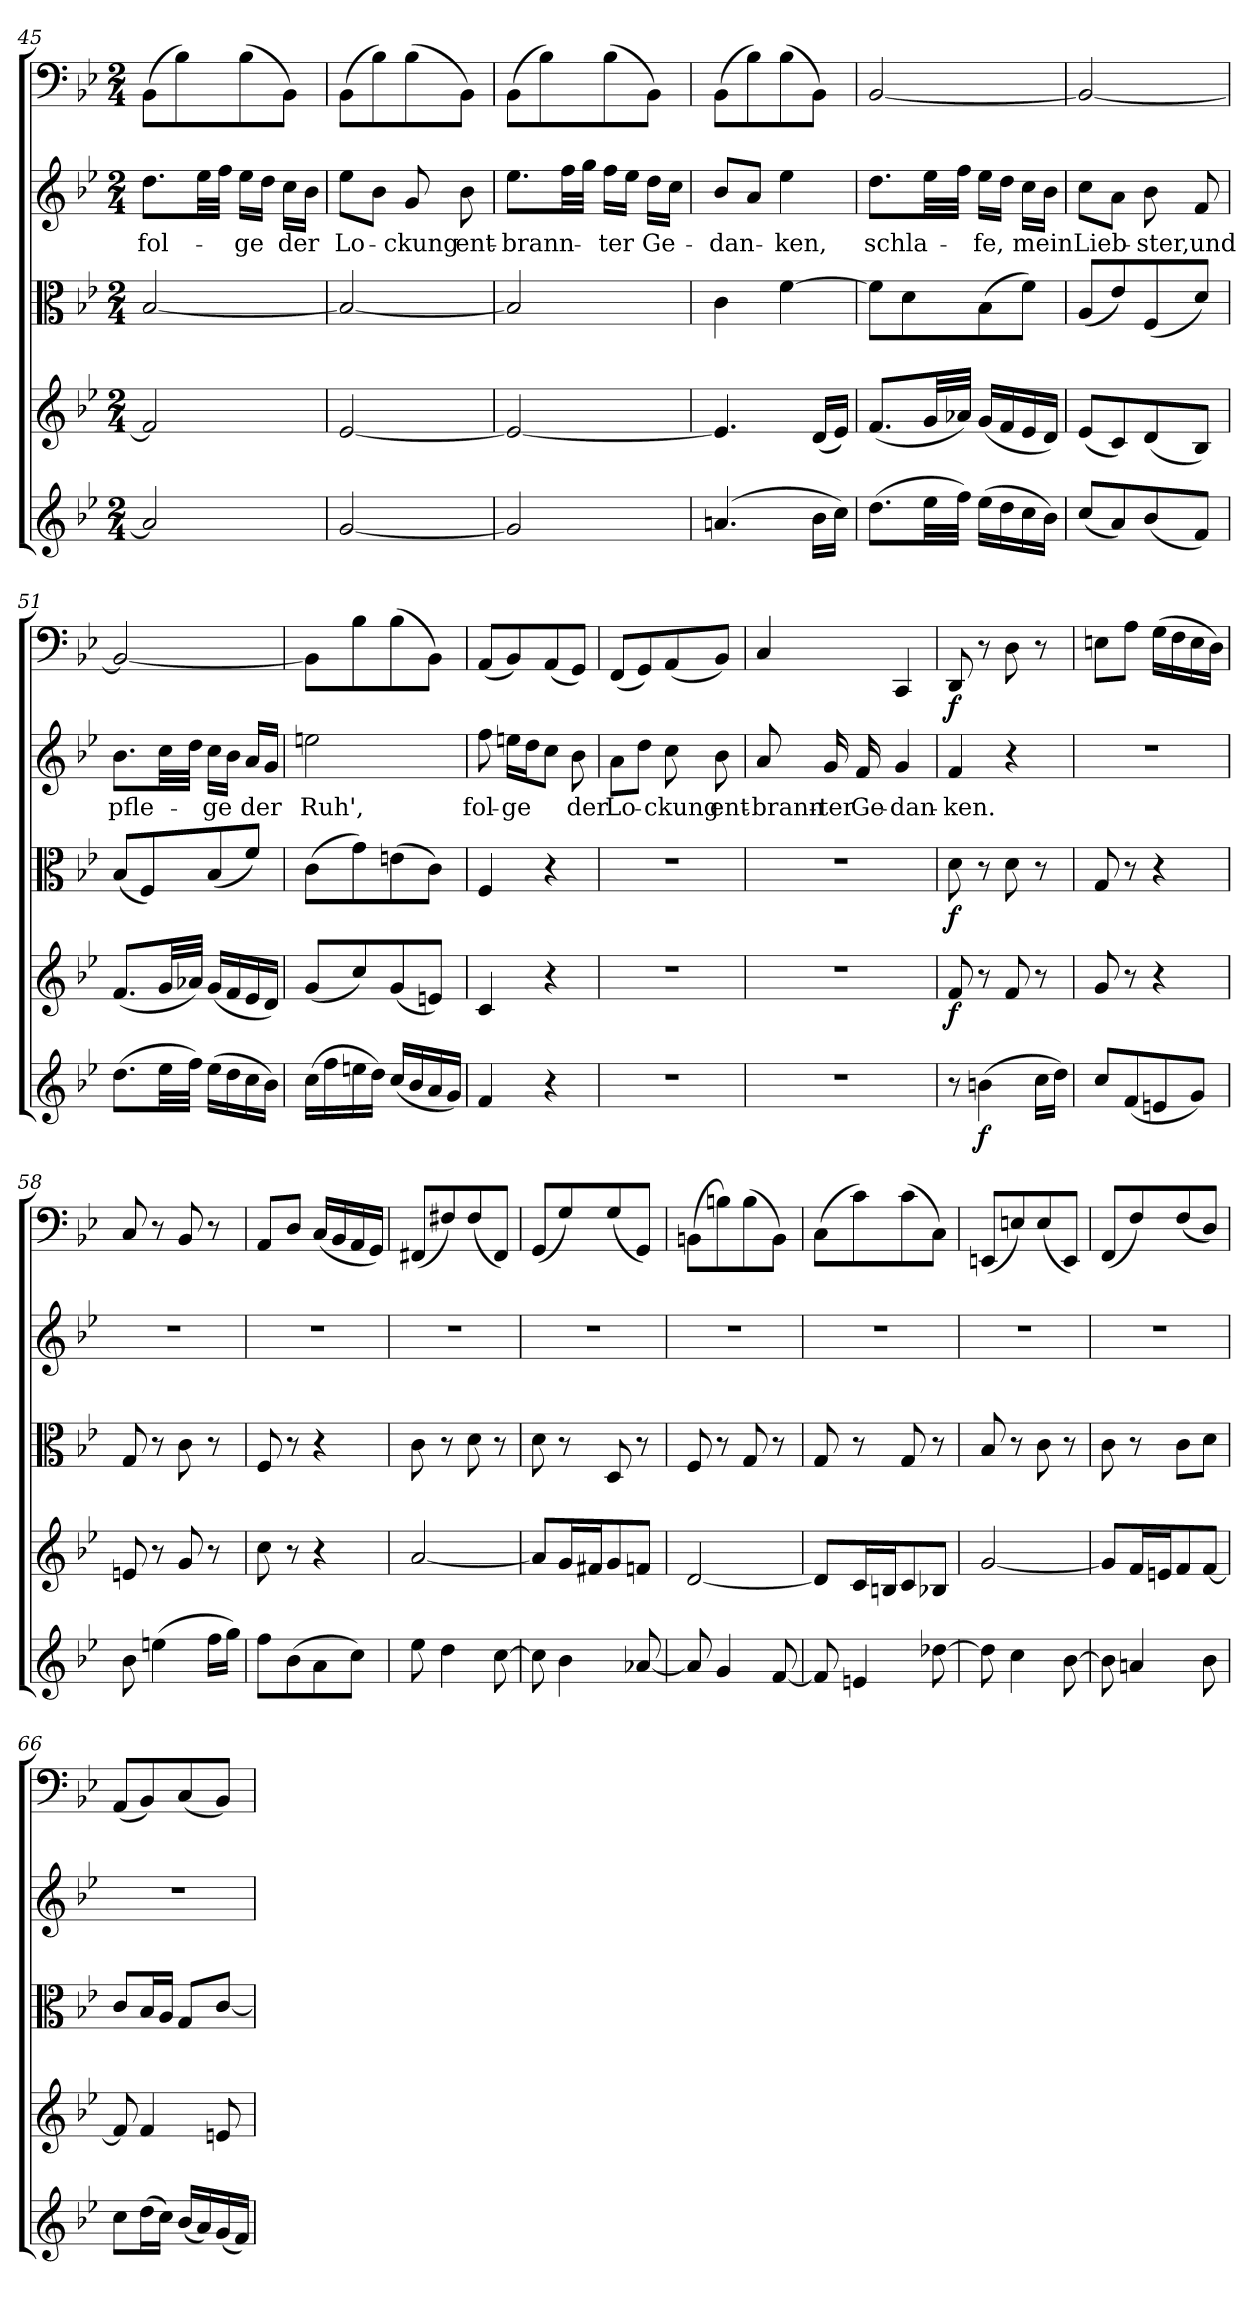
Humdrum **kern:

**kern	**dynam	**kern	**dynam	**kern	**dynam	**kern	**text	**kern	**dynam
*part5	*part5	*part4	*part4	*part3	*part3	*part2	*part2	*part1	*part1
*staff5	*staff5	*staff4	*staff4	*staff3	*staff3	*staff2	*staff2	*staff1	*staff1
*clefG2	*	*clefG2	*	*clefC3	*	*clefG2	*	*clefF4	*
*k[b-e-]	*	*k[b-e-]	*	*k[b-e-]	*	*k[b-e-]	*	*k[b-e-]	*
*B-:	*	*B-:	*	*B-:	*	*B-:	*	*B-:	*
*M2/4	*	*M2/4	*	*M2/4	*	*M2/4	*	*M2/4	*
=45	=45	=45	=45	=45	=45	=45	=45	=45	=45
2a-/]	.	2f/]	.	[2B-/	.	8.dd\L	fol-	(8BB-\L	.
.	.	.	.	.	.	.	.	8B-\)	.
.	.	.	.	.	.	32ee-\LL	.	.	.
.	.	.	.	.	.	32ff\JJJ	.	.	.
.	.	.	.	.	.	16ee-\LL	-ge	(8B-\	.
.	.	.	.	.	.	16dd\JJ	.	.	.
.	.	.	.	.	.	16cc\LL	der	8BB-\J)	.
.	.	.	.	.	.	16b-\JJ	.	.	.
=46	=46	=46	=46	=46	=46	=46	=46	=46	=46
[2g/	.	[2e-/	.	2B-/_	.	8ee-\L	Lo-	(8BB-\L	.
.	.	.	.	.	.	8b-\J	.	8B-\)	.
.	.	.	.	.	.	8g/	-ckung	(8B-\	.
.	.	.	.	.	.	8b-\	ent-	8BB-\J)	.
=47	=47	=47	=47	=47	=47	=47	=47	=47	=47
2g/]	.	2e-/_	.	2B-/]	.	8.ee-\L	-brann-	(8BB-\L	.
.	.	.	.	.	.	.	.	8B-\)	.
.	.	.	.	.	.	32ff\LL	.	.	.
.	.	.	.	.	.	32gg\JJJ	.	.	.
.	.	.	.	.	.	16ff\LL	-ter	(8B-\	.
.	.	.	.	.	.	16ee-\JJ	.	.	.
.	.	.	.	.	.	16dd\LL	Ge-	8BB-\J)	.
.	.	.	.	.	.	16cc\JJ	.	.	.
=48	=48	=48	=48	=48	=48	=48	=48	=48	=48
(4.an/	.	4.e-/]	.	4c\	.	8b-/L	-dan-	(8BB-\L	.
.	.	.	.	.	.	8a/J	.	8B-\)	.
.	.	.	.	[4f\	.	4ee-\	-ken,	(8B-\	.
16b-\LL	.	(16d/LL	.	.	.	.	.	8BB-\J)	.
16cc\JJ)	.	16e-/JJ)	.	.	.	.	.	.	.
=49	=49	=49	=49	=49	=49	=49	=49	=49	=49
(8.dd\L	.	(8.f/L	.	8f\L]	.	8.dd\L	schla-	[2BB-/	.
.	.	.	.	8d\	.	.	.	.	.
32ee-\LL	.	32g/LL	.	.	.	32ee-\LL	.	.	.
32ff\JJJ)	.	32a-X/JJJ)	.	.	.	32ff\JJJ	.	.	.
(16ee-\LL	.	(16g/LL	.	(8B-\	.	16ee-\LL	-fe,	.	.
16dd\	.	16f/	.	.	.	16dd\JJ	.	.	.
16cc\	.	16e-/	.	8f\J)	.	16cc\LL	mein	.	.
16b-\JJ)	.	16d/JJ)	.	.	.	16b-\JJ	.	.	.
=50	=50	=50	=50	=50	=50	=50	=50	=50	=50
(8cc/L	.	(8e-/L	.	(8A/L	.	8cc\L	Lieb-	2BB-/_	.
8a/)	.	8c/)	.	8e-/)	.	8a\J	.	.	.
(8b-/	.	(8d/	.	(8F/	.	8b-\	-ster,	.	.
8f/J)	.	8B-/J)	.	8d/J)	.	8f/	und	.	.
=51	=51	=51	=51	=51	=51	=51	=51	=51	=51
(8.dd\L	.	(8.f/L	.	(8B-/L	.	8.b-\L	pfle-	2BB-/_	.
.	.	.	.	8F/)	.	.	.	.	.
32ee-\LL	.	32g/LL	.	.	.	32cc\LL	.	.	.
32ff\JJJ)	.	32a-X/JJJ)	.	.	.	32dd\JJJ	.	.	.
(16ee-\LL	.	(16g/LL	.	(8B-/	.	16cc\LL	-ge	.	.
16dd\	.	16f/	.	.	.	16b-\JJ	.	.	.
16cc\	.	16e-/	.	8f/J)	.	16a/LL	der	.	.
16b-\JJ)	.	16d/JJ)	.	.	.	16g/JJ	.	.	.
=52	=52	=52	=52	=52	=52	=52	=52	=52	=52
(16cc\LL	.	(8g/L	.	(8c\L	.	2een\	Ruh',	8BB-\L]	.
16ff\	.	.	.	.	.	.	.	.	.
16een\	.	8cc/)	.	8g\)	.	.	.	8B-\	.
16dd\JJ)	.	.	.	.	.	.	.	.	.
(16cc/LL	.	(8g/	.	(8en\	.	.	.	(8B-\	.
16b-/	.	.	.	.	.	.	.	.	.
16a/	.	8en/J)	.	8c\J)	.	.	.	8BB-\J)	.
16g/JJ)	.	.	.	.	.	.	.	.	.
=53	=53	=53	=53	=53	=53	=53	=53	=53	=53
4f/	.	4c/	.	4F/	.	8ff\	fol-	(8AA/L	.
.	.	.	.	.	.	16een\LL	-ge	8BB-/)	.
.	.	.	.	.	.	16dd\J	.	.	.
4r	.	4r	.	4r	.	8cc\J	.	(8AA/	.
.	.	.	.	.	.	8b-\	der	8GG/J)	.
=54	=54	=54	=54	=54	=54	=54	=54	=54	=54
2r	.	2r	.	2r	.	8a\L	Lo-	(8FF/L	.
.	.	.	.	.	.	8dd\J	.	8GG/)	.
.	.	.	.	.	.	8cc\	-ckung	(8AA/	.
.	.	.	.	.	.	8b-\	ent-	8BB-/J)	.
=55	=55	=55	=55	=55	=55	=55	=55	=55	=55
2r	.	2r	.	2r	.	8a/	-brann-	4C/	.
.	.	.	.	.	.	16g/	-ter	.	.
.	.	.	.	.	.	16f/	Ge-	.	.
.	.	.	.	.	.	4g/	-dan-	4CC/	.
=56	=56	=56	=56	=56	=56	=56	=56	=56	=56
8r	.	8f/	f	8d\	f	4f/	-ken.	8DD/	f
(4bn\	f	8r	.	8r	.	.	.	8r	.
.	.	8f/	.	8d\	.	4r	.	8D\	.
16cc\LL	.	8r	.	8r	.	.	.	8r	.
16dd\JJ)	.	.	.	.	.	.	.	.	.
=57	=57	=57	=57	=57	=57	=57	=57	=57	=57
8cc/L	.	8g/	.	8G/	.	2r	.	8En\L	.
(8f/	.	8r	.	8r	.	.	.	8A\J	.
8en/	.	4r	.	4r	.	.	.	(16G\LL	.
.	.	.	.	.	.	.	.	16F\	.
8g/J)	.	.	.	.	.	.	.	16E\	.
.	.	.	.	.	.	.	.	16D\JJ)	.
=58	=58	=58	=58	=58	=58	=58	=58	=58	=58
8b-\	.	8en/	.	8G/	.	2r	.	8C/	.
(4een\	.	8r	.	8r	.	.	.	8r	.
.	.	8g/	.	8c\	.	.	.	8BB-/	.
16ff\LL	.	8r	.	8r	.	.	.	8r	.
16gg\JJ)	.	.	.	.	.	.	.	.	.
=59	=59	=59	=59	=59	=59	=59	=59	=59	=59
8ff\L	.	8cc\	.	8F/	.	2r	.	8AA/L	.
(8b-\	.	8r	.	8r	.	.	.	8D/J	.
8a\	.	4r	.	4r	.	.	.	(16C/LL	.
.	.	.	.	.	.	.	.	16BB-/	.
8cc\J)	.	.	.	.	.	.	.	16AA/	.
.	.	.	.	.	.	.	.	16GG/JJ)	.
=60	=60	=60	=60	=60	=60	=60	=60	=60	=60
8ee-\	.	[2a/	.	8c\	.	2r	.	(8FF#X/L	.
4dd\	.	.	.	8r	.	.	.	8F#X/)	.
.	.	.	.	8d\	.	.	.	(8F#/	.
[8cc\	.	.	.	8r	.	.	.	8FF#/J)	.
=61	=61	=61	=61	=61	=61	=61	=61	=61	=61
8cc\]	.	8a/L]	.	8d\	.	2r	.	(8GG/L	.
4b-\	.	16g/L	.	8r	.	.	.	8G/)	.
.	.	16f#X/J	.	.	.	.	.	.	.
.	.	8g/	.	8D/	.	.	.	(8G/	.
[8a-X/	.	8fn/J	.	8r	.	.	.	8GG/J)	.
=62	=62	=62	=62	=62	=62	=62	=62	=62	=62
8a-/]	.	[2d/	.	8F/	.	2r	.	(8BBn\L	.
4g/	.	.	.	8r	.	.	.	8Bn\)	.
.	.	.	.	8G/	.	.	.	(8B\	.
[8f/	.	.	.	8r	.	.	.	8BB\J)	.
=63	=63	=63	=63	=63	=63	=63	=63	=63	=63
8f/]	.	8d/L]	.	8G/	.	2r	.	(8C\L	.
4en/	.	16c/L	.	8r	.	.	.	8c\)	.
.	.	16Bn/J	.	.	.	.	.	.	.
.	.	8c/	.	8G/	.	.	.	(8c\	.
[8dd-X\	.	8B-X/J	.	8r	.	.	.	8C\J)	.
=64	=64	=64	=64	=64	=64	=64	=64	=64	=64
8dd-\]	.	[2g/	.	8B-/	.	2r	.	(8EEn/L	.
4cc\	.	.	.	8r	.	.	.	8En/)	.
.	.	.	.	8c\	.	.	.	(8E/	.
[8b-\	.	.	.	8r	.	.	.	8EE/J)	.
=65	=65	=65	=65	=65	=65	=65	=65	=65	=65
8b-\]	.	8g/L]	.	8c\	.	2r	.	(8FF/L	.
4an/	.	16f/L	.	8r	.	.	.	8F/)	.
.	.	16en/J	.	.	.	.	.	.	.
.	.	8f/	.	8c\L	.	.	.	(8F/	.
8b-\	.	[8f/J	.	8d\J	.	.	.	8D/J)	.
=66	=66	=66	=66	=66	=66	=66	=66	=66	=66
8cc\L	.	8f/]	.	8c/L	.	2r	.	(8AA/L	.
(16dd\L	.	4f/	.	16B-/L	.	.	.	8BB-/)	.
16cc\JJ)	.	.	.	16A/JJ	.	.	.	.	.
(16b-/LL	.	.	.	8G/L	.	.	.	(8C/	.
16a/)	.	.	.	.	.	.	.	.	.
(16g/	.	8en/	.	[8c/J	.	.	.	8BB-/J)	.
16f/JJ)	.	.	.	.	.	.	.	.	.
=	=	=	=	=	=	=	=	=	=
*-	*-	*-	*-	*-	*-	*-	*-	*-	*-
